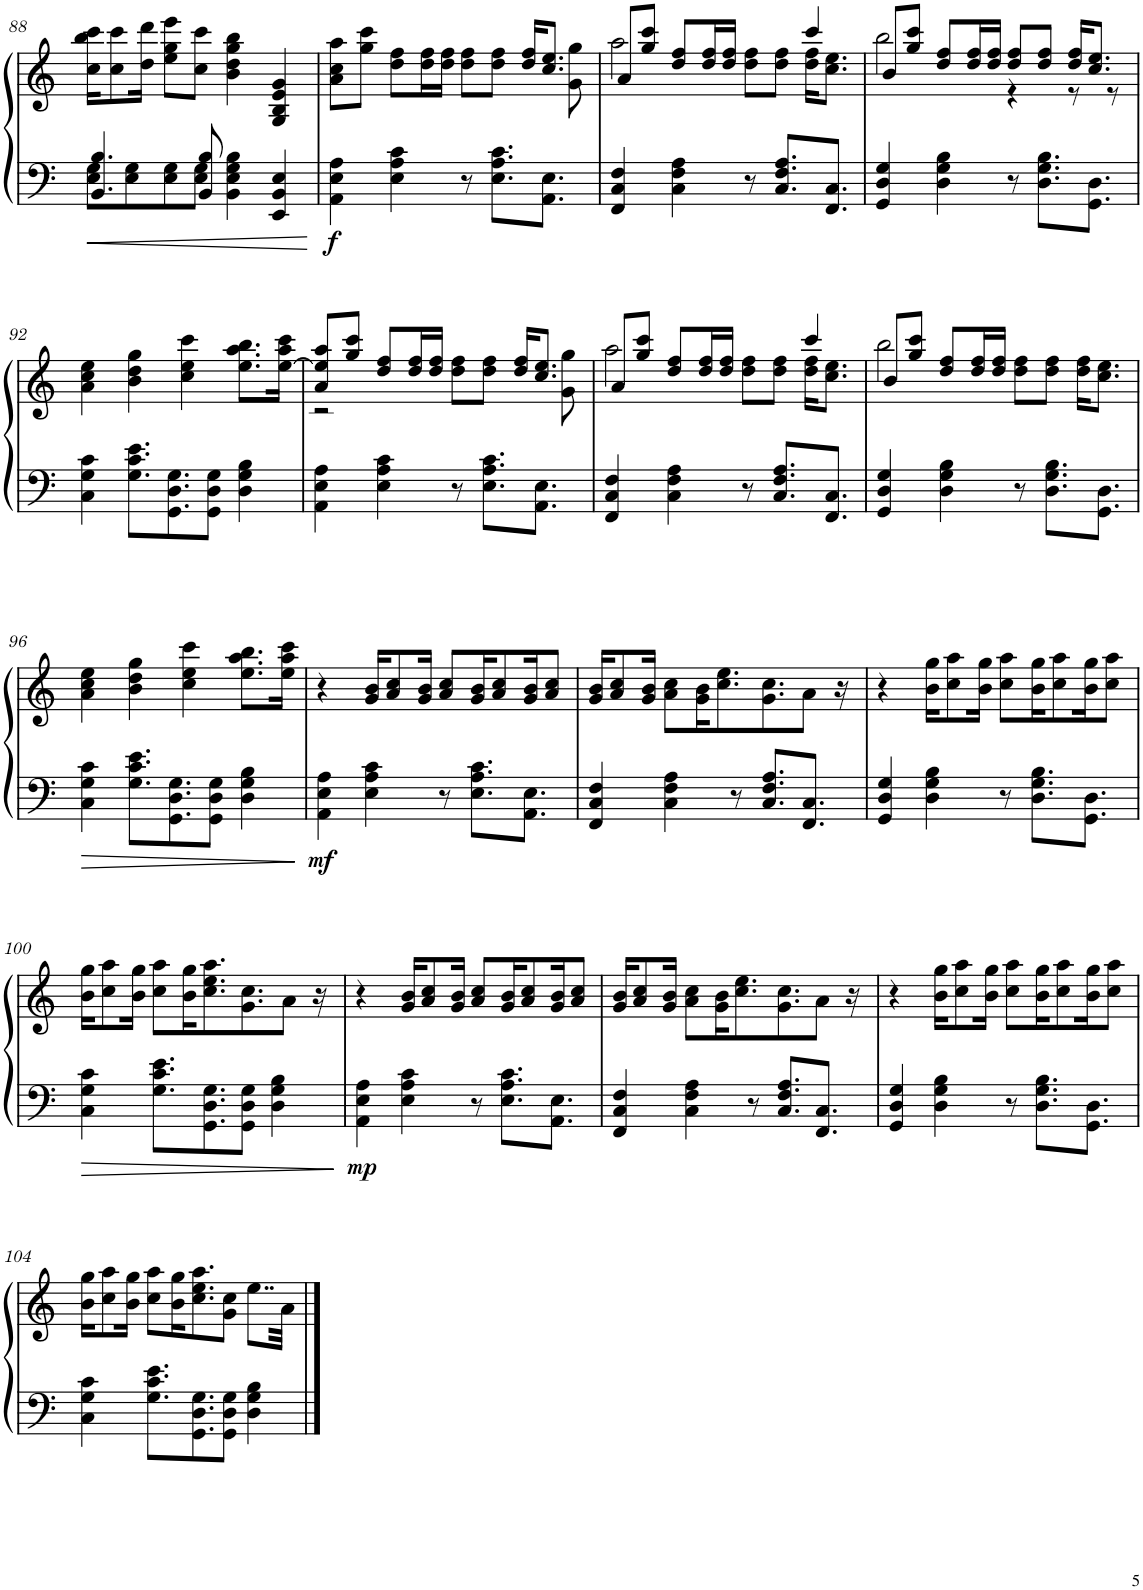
**kern	**kern	**dynam
*part1	*part1	*part1
*staff2	*staff1	*staff1/2
*I"Piano	*	*
*I'Pno.	*	*
!!LO:PB:g=z
*clefF4	*clefG2	*
*k[]	*k[]	*
*M4/4	*M4/4	*
=88	=88	=88
*^	*	*
4.BB/ 4.B/	8E\ 8G\L	16cc\ 16bb\ 16ccc\KL	.
.	.	8cc\ 8ccc\	.
.	8E\ 8G\	.	.
.	.	16dd\ 16ddd\Jk	.
.	8E\ 8G\	8ee\ 8gg\ 8eee\L	.
8BB/ 8B/	8E\ 8G\J	8cc\ 8ccc\J	.
4BB\ 4E\ 4G\ 4B\	2ryy	4b\ 4dd\ 4gg\ 4bb\	.
4EE/ 4BB/ 4E/	.	4G/ 4B/ 4e/ 4g/	.
*v	*v	*	*
=89	=89	=89
*	*^	*
!	!	!	!LO:DY:b=2
4AA\ 4E\ 4A\	8a\ 8cc\ 8aa\L	2..ryy	f
.	8gg\ 8ccc\J	.	.
4E\ 4A\ 4c\	8dd\ 8ff\L	.	.
.	16dd\ 16ff\L	.	.
.	16dd\ 16ff\JJ	.	.
8r	8dd\ 8ff\L	.	.
8.E\ 8.A\ 8.c\L	8dd\ 8ff\J	.	.
.	16dd/ 16ff/KL	.	.
8.AA\ 8.E\J	8.cc/ 8.ee/J	.	.
.	.	8g\ 8gg\	.
=90	=90	=90	=90
4FF/ 4C/ 4F/	8a/L	2aa\	.
.	8gg/ 8ccc/J	.	.
4C\ 4F\ 4A\	8dd/ 8ff/L	.	.
.	16dd/ 16ff/L	.	.
.	16dd/ 16ff/JJ	.	.
8r	8dd\ 8ff\L	4ryy	.
8.C/ 8.F/ 8.A/L	8dd\ 8ff\J	.	.
.	4ccc/	16dd\ 16ff\KL	.
8.FF/ 8.C/J	.	8.cc\ 8.ee\J	.
=91	=91	=91	=91
4GG/ 4D/ 4G/	8b/L	2bb\	.
.	8gg/ 8ccc/J	.	.
4D\ 4G\ 4B\	8dd/ 8ff/L	.	.
.	16dd/ 16ff/L	.	.
.	16dd/ 16ff/JJ	.	.
8r	8dd/ 8ff/L	4r	.
8.D\ 8.G\ 8.B\L	8dd/ 8ff/J	.	.
.	16dd/ 16ff/KL	8r	.
8.GG\ 8.D\J	8.cc/ 8.ee/J	.	.
.	.	8r	.
*	*v	*v	*
!!LO:LB:g=z
=92	=92	=92
4C\ 4G\ 4c\	4a\ 4cc\ 4ee\	.
8.G\ 8.c\ 8.e\L	4b\ 4dd\ 4gg\	.
8.GG\ 8.D\ 8.G\	.	.
.	4cc\ 4ee\ 4ccc\	.
8GG\ 8D\ 8G\J	.	.
4D\ 4G\ 4B\	8.ee\ 8.aa\ 8.bb\L	.
.	[16ee\ 16aa\ 16ccc\Jk	.
=93	=93	=93
*	*^	*
4AA\ 4E\ 4A\	8a/ 8ee/] 8aa/L	2r	.
.	8gg/ 8ccc/J	.	.
4E\ 4A\ 4c\	8dd/ 8ff/L	.	.
.	16dd/ 16ff/L	.	.
.	16dd/ 16ff/JJ	.	.
8r	8dd\ 8ff\L	4.ryy	.
8.E\ 8.A\ 8.c\L	8dd\ 8ff\J	.	.
.	16dd/ 16ff/KL	.	.
8.AA\ 8.E\J	8.cc/ 8.ee/J	.	.
.	.	8g\ 8gg\	.
=94	=94	=94	=94
4FF/ 4C/ 4F/	8a/L	2aa\	.
.	8gg/ 8ccc/J	.	.
4C\ 4F\ 4A\	8dd/ 8ff/L	.	.
.	16dd/ 16ff/L	.	.
.	16dd/ 16ff/JJ	.	.
8r	8dd\ 8ff\L	4ryy	.
8.C/ 8.F/ 8.A/L	8dd\ 8ff\J	.	.
.	4ccc/	16dd\ 16ff\KL	.
8.FF/ 8.C/J	.	8.cc\ 8.ee\J	.
=95	=95	=95	=95
4GG/ 4D/ 4G/	8b/L	2bb\	.
.	8gg/ 8ccc/J	.	.
4D\ 4G\ 4B\	8dd/ 8ff/L	.	.
.	16dd/ 16ff/L	.	.
.	16dd/ 16ff/JJ	.	.
8r	8dd\ 8ff\L	2ryy	.
8.D\ 8.G\ 8.B\L	8dd\ 8ff\J	.	.
.	16dd\ 16ff\KL	.	.
8.GG\ 8.D\J	8.cc\ 8.ee\J	.	.
*	*v	*v	*
!!LO:LB:g=z
=96	=96	=96
4C\ 4G\ 4c\	4a\ 4cc\ 4ee\	.
8.G\ 8.c\ 8.e\L	4b\ 4dd\ 4gg\	.
8.GG\ 8.D\ 8.G\	.	.
.	4cc\ 4ee\ 4ccc\	.
8GG\ 8D\ 8G\J	.	.
4D\ 4G\ 4B\	8.ee\ 8.aa\ 8.bb\L	.
.	16ee\ 16aa\ 16ccc\Jk	.
=97	=97	=97
!	!	!LO:DY:b=2
4AA\ 4E\ 4A\	4r	mf
4E\ 4A\ 4c\	16g/ 16b/KL	.
.	8a/ 8cc/	.
.	16g/ 16b/Jk	.
8r	8a/ 8cc/L	.
8.E\ 8.A\ 8.c\L	16g/ 16b/K	.
.	8a/ 8cc/	.
8.AA\ 8.E\J	16g/ 16b/K	.
.	8a/ 8cc/J	.
=98	=98	=98
4FF/ 4C/ 4F/	16g/ 16b/KL	.
.	8a/ 8cc/	.
.	16g/ 16b/Jk	.
4C\ 4F\ 4A\	8a\ 8cc\L	.
.	16g\ 16b\K	.
.	8.cc\ 8.ee\	.
8r	.	.
8.C/ 8.F/ 8.A/L	8.g\ 8.cc\	.
8.FF/ 8.C/J	8a\J	.
.	16r	.
=99	=99	=99
4GG/ 4D/ 4G/	4r	.
4D\ 4G\ 4B\	16b\ 16gg\KL	.
.	8cc\ 8aa\	.
.	16b\ 16gg\Jk	.
8r	8cc\ 8aa\L	.
8.D\ 8.G\ 8.B\L	16b\ 16gg\K	.
.	8cc\ 8aa\	.
8.GG\ 8.D\J	16b\ 16gg\K	.
.	8cc\ 8aa\J	.
!!LO:LB:g=z
=100	=100	=100
4C\ 4G\ 4c\	16b\ 16gg\KL	.
.	8cc\ 8aa\	.
.	16b\ 16gg\Jk	.
8.G\ 8.c\ 8.e\L	8cc\ 8aa\L	.
.	16b\ 16gg\K	.
8.GG\ 8.D\ 8.G\	8.cc\ 8.ee\ 8.aa\	.
8GG\ 8D\ 8G\J	8.g\ 8.cc\	.
4D\ 4G\ 4B\	.	.
.	8a\J	.
.	16r	.
=101	=101	=101
!	!	!LO:DY:b=2
4AA\ 4E\ 4A\	4r	mp
4E\ 4A\ 4c\	16g/ 16b/KL	.
.	8a/ 8cc/	.
.	16g/ 16b/Jk	.
8r	8a/ 8cc/L	.
8.E\ 8.A\ 8.c\L	16g/ 16b/K	.
.	8a/ 8cc/	.
8.AA\ 8.E\J	16g/ 16b/K	.
.	8a/ 8cc/J	.
=102	=102	=102
4FF/ 4C/ 4F/	16g/ 16b/KL	.
.	8a/ 8cc/	.
.	16g/ 16b/Jk	.
4C\ 4F\ 4A\	8a\ 8cc\L	.
.	16g\ 16b\K	.
.	8.cc\ 8.ee\	.
8r	.	.
8.C/ 8.F/ 8.A/L	8.g\ 8.cc\	.
8.FF/ 8.C/J	8a\J	.
.	16r	.
=103	=103	=103
4GG/ 4D/ 4G/	4r	.
4D\ 4G\ 4B\	16b\ 16gg\KL	.
.	8cc\ 8aa\	.
.	16b\ 16gg\Jk	.
8r	8cc\ 8aa\L	.
8.D\ 8.G\ 8.B\L	16b\ 16gg\K	.
.	8cc\ 8aa\	.
8.GG\ 8.D\J	16b\ 16gg\K	.
.	8cc\ 8aa\J	.
!!LO:LB:g=z
=104	=104	=104
4C\ 4G\ 4c\	16b\ 16gg\KL	.
.	8cc\ 8aa\	.
.	16b\ 16gg\Jk	.
8.G\ 8.c\ 8.e\L	8cc\ 8aa\L	.
.	16b\ 16gg\K	.
8.GG\ 8.D\ 8.G\	8.cc\ 8.ee\ 8.aa\	.
8GG\ 8D\ 8G\J	8g\ 8cc\J	.
4D\ 4G\ 4B\	8..ee\L	.
.	32a\Jkk	.
==	==	==
*-	*-	*-
